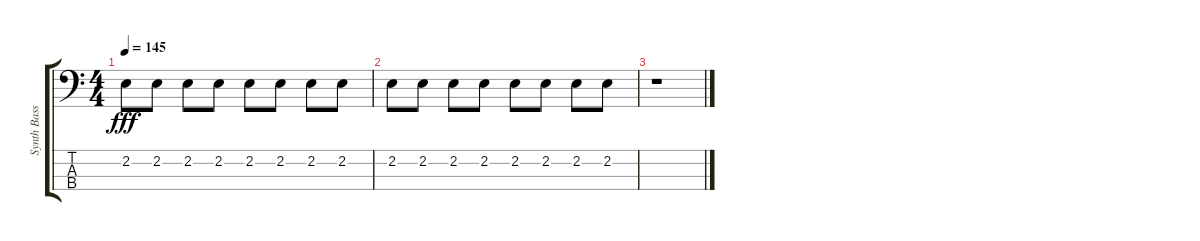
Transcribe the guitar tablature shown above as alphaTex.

\track ("Synth Bass" "Synth Bass") {instrument synthbass1}
\staff {score tabs}
\tuning (G2 D2 A1 E1) {hide}
\ts (4 4)
\tempo 145
\clef f4
\ks c
2.2.8{dy fff} 2.2.8 2.2.8 2.2.8 2.2.8 2.2.8 2.2.8 2.2.8 |
2.2.8 2.2.8 2.2.8 2.2.8 2.2.8 2.2.8 2.2.8 2.2.8 |
r.1
